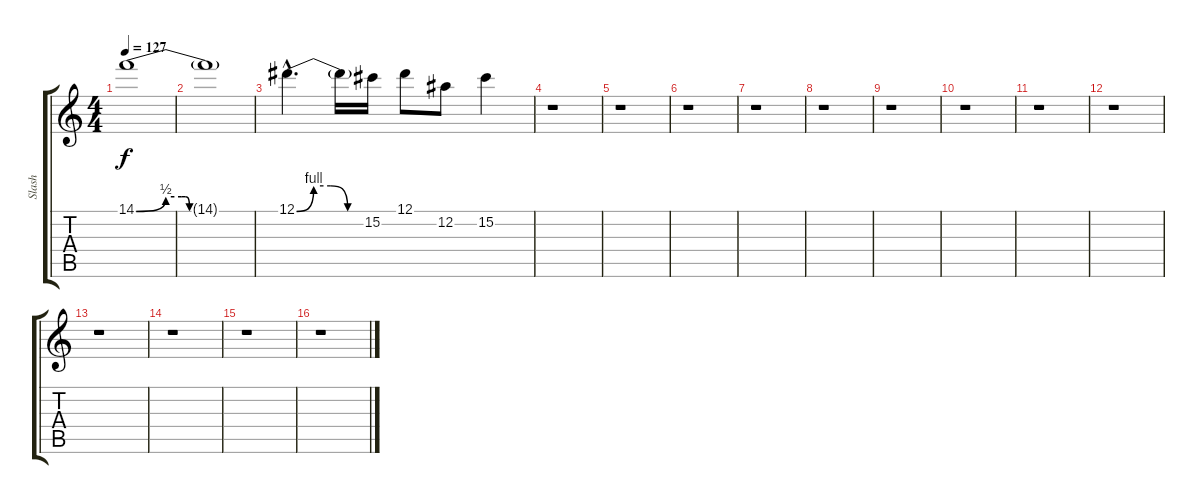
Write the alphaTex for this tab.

\track ("Slash" "Slash") {instrument electricguitarclean}
\staff {score tabs}
\tuning (Eb4 Bb3 Gb3 Db3 Ab2 Eb2) {hide}
\ts (4 4)
\tempo 127
\clef g2
\ks c
14.1{be (custom 0 0 15 2 23 2 25 2 27 0 30 0 35 0 45 0 60 0)}.1{dy f instrument distortionguitar} |
14.1{t}.1 |
12.1{be (custom 0 0 15 4 30 4 45 0 60 0) hac}.4{d} 12.1{t}.16 15.2.16 12.1.8 12.2.8 15.2.4 |
r.1 |
r.1 |
r.1 |
r.1 |
r.1 |
r.1 |
r.1 |
r.1 |
r.1 |
r.1 |
r.1 |
r.1 |
r.1
